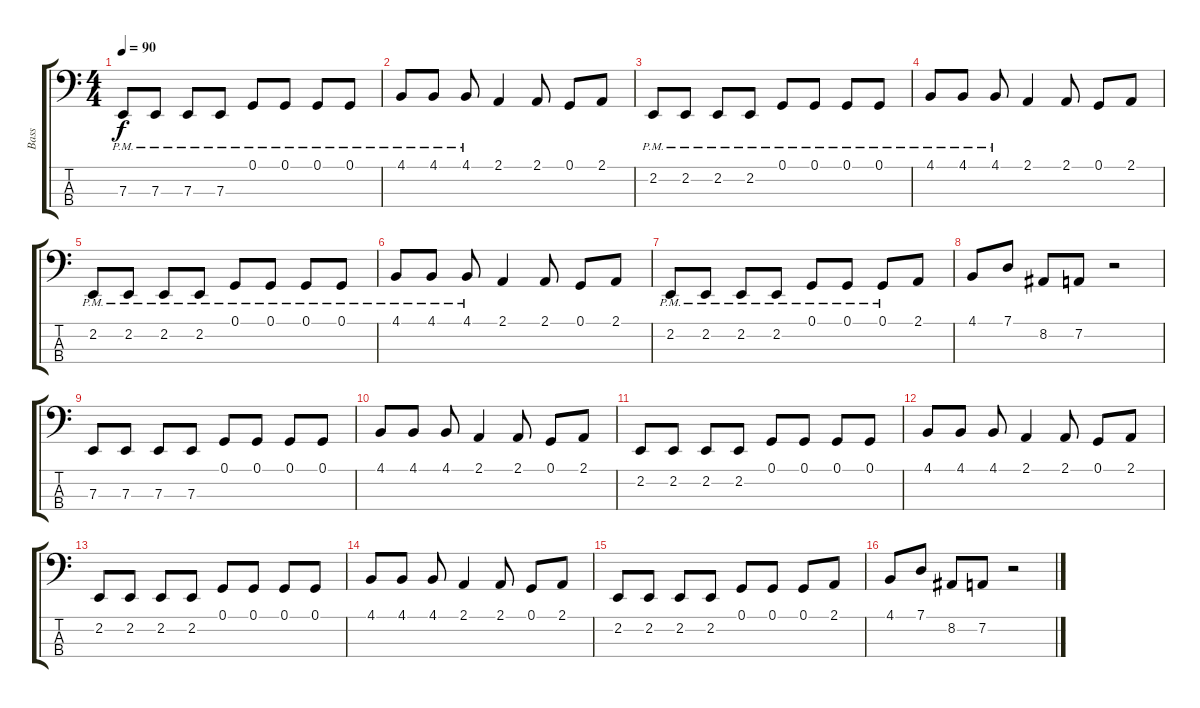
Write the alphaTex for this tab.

\track ("Bass" "Bass") {instrument acousticbass}
\staff {score tabs}
\tuning (G1 D1 A0 E0) {hide}
\ts (4 4)
\tempo 90
\clef f4
\ks c
7.3{pm}.8{dy f} 7.3{pm}.8 7.3{pm}.8 7.3{pm}.8 0.1{pm}.8 0.1{pm}.8 0.1{pm}.8 0.1{pm}.8 |
4.1{pm}.8 4.1{pm}.8 4.1{pm}.8 2.1.4 2.1.8 0.1.8 2.1.8 |
2.2{pm}.8 2.2{pm}.8 2.2{pm}.8 2.2{pm}.8 0.1{pm}.8 0.1{pm}.8 0.1{pm}.8 0.1{pm}.8 |
4.1{pm}.8 4.1{pm}.8 4.1{pm}.8 2.1.4 2.1.8 0.1.8 2.1.8 |
2.2{pm}.8 2.2{pm}.8 2.2{pm}.8 2.2{pm}.8 0.1{pm}.8 0.1{pm}.8 0.1{pm}.8 0.1{pm}.8 |
4.1{pm}.8 4.1{pm}.8 4.1{pm}.8 2.1.4 2.1.8 0.1.8 2.1.8 |
2.2{pm}.8 2.2{pm}.8 2.2{pm}.8 2.2{pm}.8 0.1{pm}.8 0.1{pm}.8 0.1{pm}.8 2.1.8 |
4.1.8 7.1.8 8.2.8 7.2.8 r.2 |
7.3.8 7.3.8 7.3.8 7.3.8 0.1.8 0.1.8 0.1.8 0.1.8 |
4.1.8 4.1.8 4.1.8 2.1.4 2.1.8 0.1.8 2.1.8 |
2.2.8 2.2.8 2.2.8 2.2.8 0.1.8 0.1.8 0.1.8 0.1.8 |
4.1.8 4.1.8 4.1.8 2.1.4 2.1.8 0.1.8 2.1.8 |
2.2.8 2.2.8 2.2.8 2.2.8 0.1.8 0.1.8 0.1.8 0.1.8 |
4.1.8 4.1.8 4.1.8 2.1.4 2.1.8 0.1.8 2.1.8 |
2.2.8 2.2.8 2.2.8 2.2.8 0.1.8 0.1.8 0.1.8 2.1.8 |
4.1.8 7.1.8 8.2.8 7.2.8 r.2
